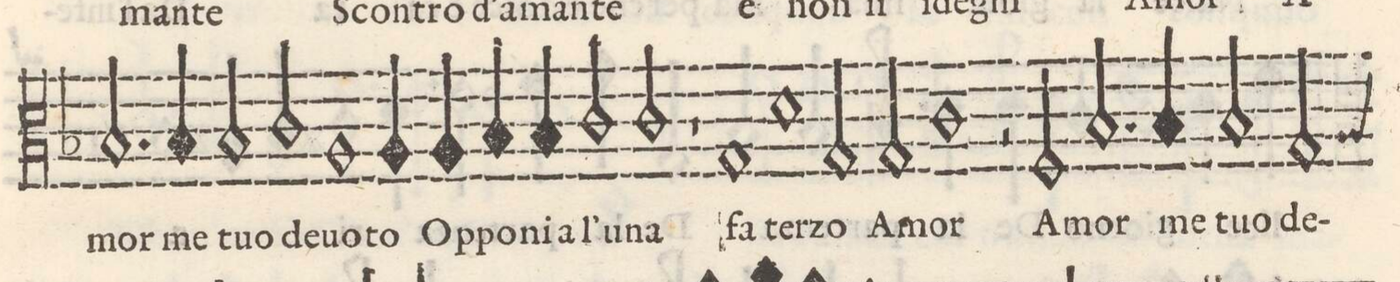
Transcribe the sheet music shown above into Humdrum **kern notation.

**kern	**text
*I"SESTO	*
*clefC3	*
*k[b-]	*
*met(c)	*
*M4/4	*
2.B-/	-mor
4B-/	me
=112-	=112-
2B-/	tuo
2c/	dev-
=113-	=113-
1A	-oto
=114-	=114-
4A/	Op-
4A/	-po-
4B-/	-ni
4B-/	a
=115-	=115-
2c/	l'u-
2c/	-na
=116-	=116-
1r	.
=117-	=117-
1G	fa
=118-	=118-
1d	ter-
=119-	=119-
2G/	-zo
2G/	A-
=120-	=120-
1c	-mor
=121-	=121-
2r	.
2F/	A-
=122-	=122-
2.B-/	-mor
4B-/	me
=123-	=123-
2B-/	tuo
2G/	de-
=124-	=124-
*-	*-
